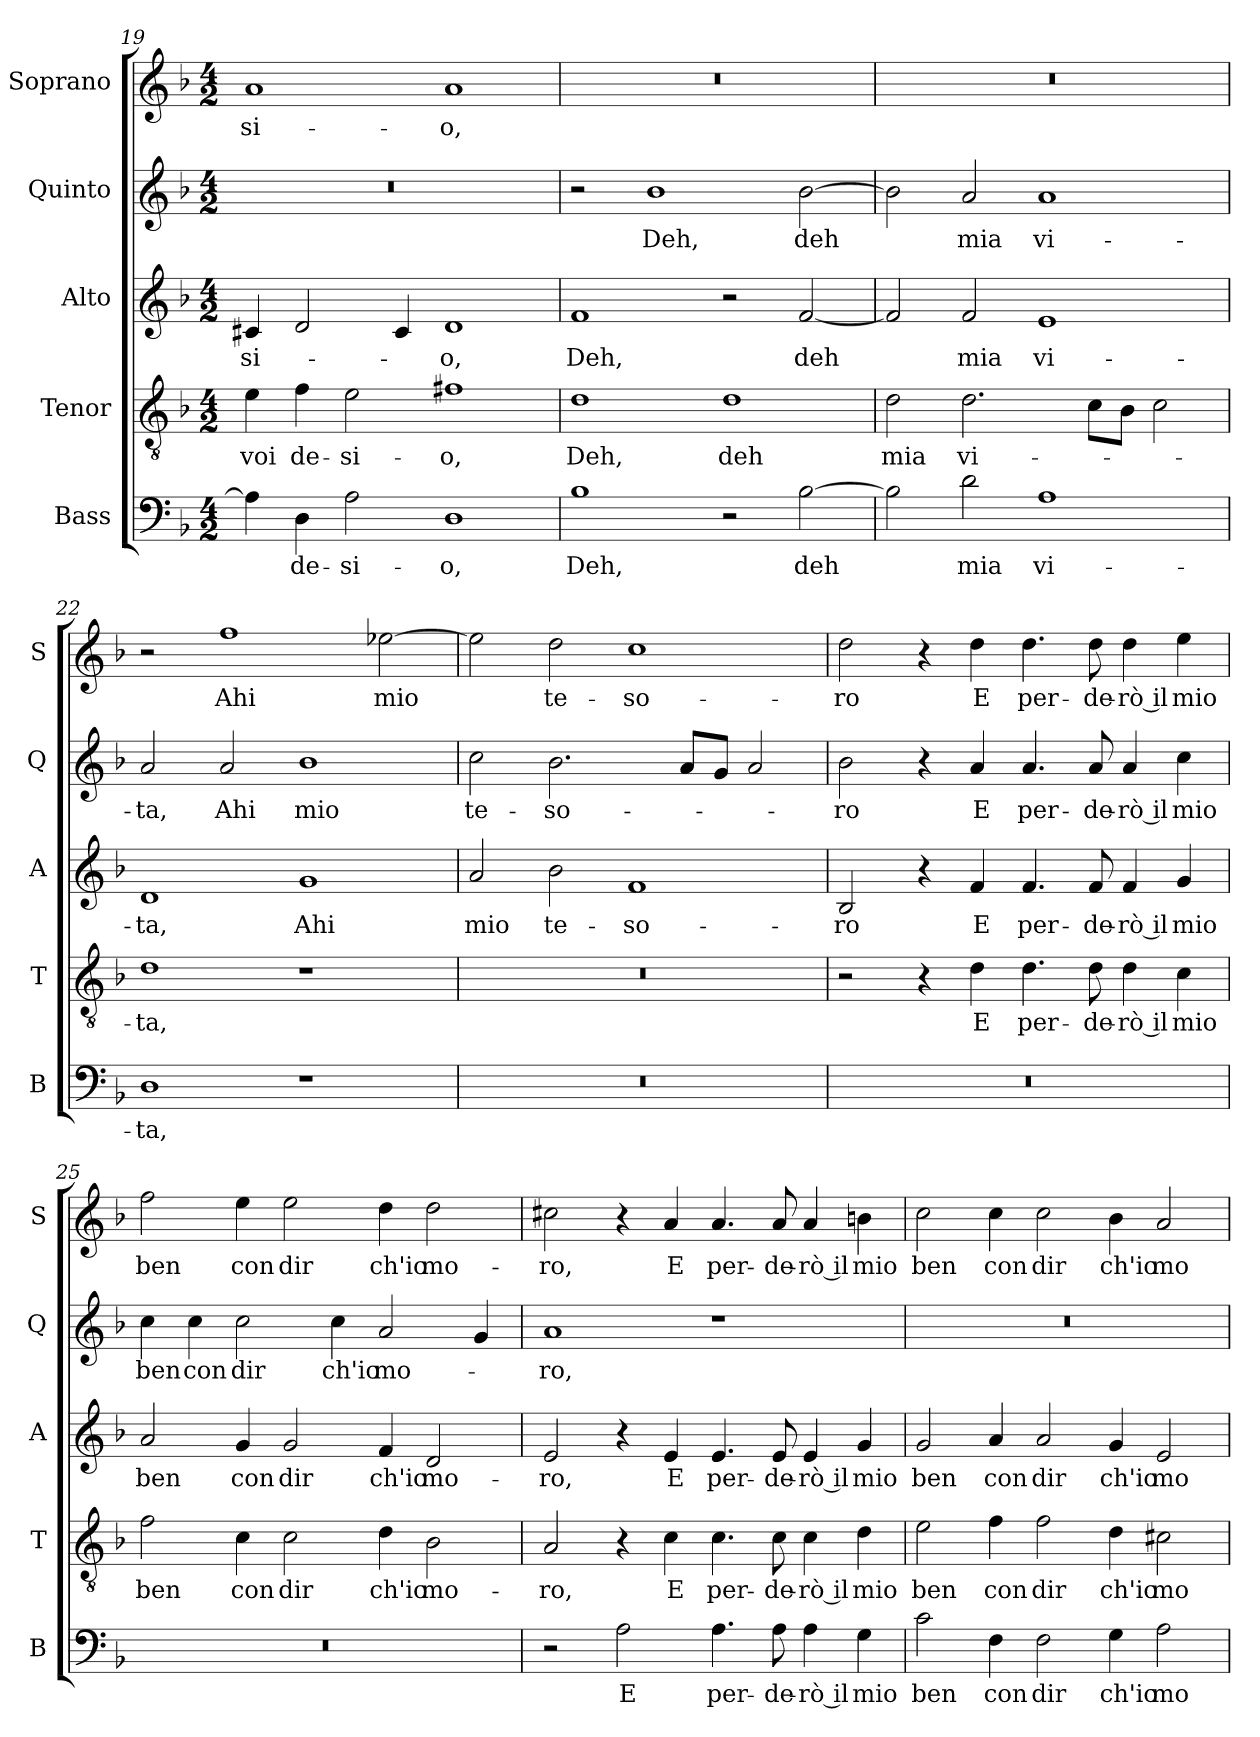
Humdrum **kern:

**kern	**text	**kern	**text	**kern	**text	**kern	**text	**kern	**text
*part5	*part5	*part4	*part4	*part3	*part3	*part2	*part2	*part1	*part1
*staff5	*staff5	*staff4	*staff4	*staff3	*staff3	*staff2	*staff2	*staff1	*staff1
*I"Bass	*	*I"Tenor	*	*I"Alto	*	*I"Quinto	*	*I"Soprano	*
*I'B	*	*I'T	*	*I'A	*	*I'Q	*	*I'S	*
*clefF4	*	*clefGv2	*	*clefG2	*	*clefG2	*	*clefG2	*
*k[b-]	*	*k[b-]	*	*k[b-]	*	*k[b-]	*	*k[b-]	*
*F:	*	*F:	*	*F:	*	*F:	*	*F:	*
*M4/2	*	*M4/2	*	*M4/2	*	*M4/2	*	*M4/2	*
=19	=19	=19	=19	=19	=19	=19	=19	=19	=19
!	!	!	!LO:LY:b	!	!LO:LY:b	!	!	!	!LO:LY:b
4A\]	.	4e\	voi	4c#X/	-si-	0r	.	1a	-si-
!	!LO:LY:b	!	!LO:LY:b	!	!	!	!	!	!
4D\	de-	4f\	de-	2d/	.	.	.	.	.
!	!LO:LY:b	!	!LO:LY:b	!	!	!	!	!	!
2A\	-si-	2e\	-si-	.	.	.	.	.	.
.	.	.	.	4c#/	.	.	.	.	.
!	!LO:LY:b	!	!LO:LY:b	!	!LO:LY:b	!	!	!	!LO:LY:b
1D	-o,	1f#X	-o,	1d	-o,	.	.	1a	-o,
!!LO:LB:g=z
=20	=20	=20	=20	=20	=20	=20	=20	=20	=20
!	!LO:LY:b	!	!LO:LY:b	!	!LO:LY:b	!	!	!	!
1B-	Deh,	1d	Deh,	1f	Deh,	2r	.	0r	.
!	!	!	!	!	!	!	!LO:LY:b	!	!
.	.	.	.	.	.	1b-	Deh,	.	.
!	!	!	!LO:LY:b	!	!	!	!	!	!
2r	.	1d	deh	2r	.	.	.	.	.
!	!LO:LY:b	!	!	!	!LO:LY:b	!	!LO:LY:b	!	!
[2B-\	deh	.	.	[2f/	deh	[2b-\	deh	.	.
=21	=21	=21	=21	=21	=21	=21	=21	=21	=21
!	!	!	!LO:LY:b	!	!	!	!	!	!
2B-\]	.	2d\	mia	2f/]	.	2b-\]	.	0r	.
!	!LO:LY:b	!	!LO:LY:b	!	!LO:LY:b	!	!LO:LY:b	!	!
2d\	mia	2.d\	vi-	2f/	mia	2a/	mia	.	.
!	!LO:LY:b	!	!	!	!LO:LY:b	!	!LO:LY:b	!	!
1A	vi-	.	.	1e	vi-	1a	vi-	.	.
.	.	8c\L	.	.	.	.	.	.	.
.	.	8B-\J	.	.	.	.	.	.	.
.	.	2c\	.	.	.	.	.	.	.
=22	=22	=22	=22	=22	=22	=22	=22	=22	=22
!	!LO:LY:b	!	!LO:LY:b	!	!LO:LY:b	!	!LO:LY:b	!	!
1D	-ta,	1d	-ta,	1d	-ta,	2a/	-ta,	2r	.
!	!	!	!	!	!	!	!LO:LY:b	!	!LO:LY:b
.	.	.	.	.	.	2a/	Ahi	1ff	Ahi
!	!	!	!	!	!LO:LY:b	!	!LO:LY:b	!	!
1r	.	1r	.	1g	Ahi	1b-	mio	.	.
!	!	!	!	!	!	!	!	!	!LO:LY:b
.	.	.	.	.	.	.	.	[2ee-X\	mio
=23	=23	=23	=23	=23	=23	=23	=23	=23	=23
!	!	!	!	!	!LO:LY:b	!	!LO:LY:b	!	!
0r	.	0r	.	2a/	mio	2cc\	te-	2ee-\]	.
!	!	!	!	!	!LO:LY:b	!	!LO:LY:b	!	!LO:LY:b
.	.	.	.	2b-\	te-	2.b-\	-so-	2dd\	te-
!	!	!	!	!	!LO:LY:b	!	!	!	!LO:LY:b
.	.	.	.	1f	-so-	.	.	1cc	-so-
.	.	.	.	.	.	8a/L	.	.	.
.	.	.	.	.	.	8g/J	.	.	.
.	.	.	.	.	.	2a/	.	.	.
!!LO:LB:g=z
=24	=24	=24	=24	=24	=24	=24	=24	=24	=24
!	!	!	!	!	!LO:LY:b	!	!LO:LY:b	!	!LO:LY:b
0r	.	2r	.	2B-/	-ro	2b-\	-ro	2dd\	-ro
.	.	4r	.	4r	.	4r	.	4r	.
!	!	!	!LO:LY:b	!	!LO:LY:b	!	!LO:LY:b	!	!LO:LY:b
.	.	4d\	E	4f/	E	4a/	E	4dd\	E
!	!	!	!LO:LY:b	!	!LO:LY:b	!	!LO:LY:b	!	!LO:LY:b
.	.	4.d\	per-	4.f/	per-	4.a/	per-	4.dd\	per-
!	!	!	!LO:LY:b	!	!LO:LY:b	!	!LO:LY:b	!	!LO:LY:b
.	.	8d\	-de-	8f/	-de-	8a/	-de-	8dd\	-de-
!	!	!	!LO:LY:b	!	!LO:LY:b	!	!LO:LY:b	!	!LO:LY:b
.	.	4d\	-rò il	4f/	-rò il	4a/	-rò il	4dd\	-rò il
!	!	!	!LO:LY:b	!	!LO:LY:b	!	!LO:LY:b	!	!LO:LY:b
.	.	4c\	mio	4g/	mio	4cc\	mio	4ee\	mio
=25	=25	=25	=25	=25	=25	=25	=25	=25	=25
!	!	!	!LO:LY:b	!	!LO:LY:b	!	!LO:LY:b	!	!LO:LY:b
0r	.	2f\	ben	2a/	ben	4cc\	ben	2ff\	ben
!	!	!	!	!	!	!	!LO:LY:b	!	!
.	.	.	.	.	.	4cc\	con	.	.
!	!	!	!LO:LY:b	!	!LO:LY:b	!	!LO:LY:b	!	!LO:LY:b
.	.	4c\	con	4g/	con	2cc\	dir	4ee\	con
!	!	!	!LO:LY:b	!	!LO:LY:b	!	!	!	!LO:LY:b
.	.	2c\	dir	2g/	dir	.	.	2ee\	dir
!	!	!	!	!	!	!	!LO:LY:b	!	!
.	.	.	.	.	.	4cc\	ch'io	.	.
!	!	!	!LO:LY:b	!	!LO:LY:b	!	!LO:LY:b	!	!LO:LY:b
.	.	4d\	ch'io	4f/	ch'io	2a/	mo-	4dd\	ch'io
!	!	!	!LO:LY:b	!	!LO:LY:b	!	!	!	!LO:LY:b
.	.	2B-\	mo-	2d/	mo-	.	.	2dd\	mo-
.	.	.	.	.	.	4g/	.	.	.
=26	=26	=26	=26	=26	=26	=26	=26	=26	=26
!	!	!	!LO:LY:b	!	!LO:LY:b	!	!LO:LY:b	!	!LO:LY:b
2r	.	2A/	-ro,	2e/	-ro,	1a	-ro,	2cc#X\	-ro,
!	!LO:LY:b	!	!	!	!	!	!	!	!
2A\	E	4r	.	4r	.	.	.	4r	.
!	!	!	!LO:LY:b	!	!LO:LY:b	!	!	!	!LO:LY:b
.	.	4c\	E	4e/	E	.	.	4a/	E
!	!LO:LY:b	!	!LO:LY:b	!	!LO:LY:b	!	!	!	!LO:LY:b
4.A\	per-	4.c\	per-	4.e/	per-	1r	.	4.a/	per-
!	!LO:LY:b	!	!LO:LY:b	!	!LO:LY:b	!	!	!	!LO:LY:b
8A\	-de-	8c\	-de-	8e/	-de-	.	.	8a/	-de-
!	!LO:LY:b	!	!LO:LY:b	!	!LO:LY:b	!	!	!	!LO:LY:b
4A\	-rò il	4c\	-rò il	4e/	-rò il	.	.	4a/	-rò il
!	!LO:LY:b	!	!LO:LY:b	!	!LO:LY:b	!	!	!	!LO:LY:b
4G\	mio	4d\	mio	4g/	mio	.	.	4bn\	mio
!!LO:PB:g=z
=27	=27	=27	=27	=27	=27	=27	=27	=27	=27
!	!LO:LY:b	!	!LO:LY:b	!	!LO:LY:b	!	!	!	!LO:LY:b
2c\	ben	2e\	ben	2g/	ben	0r	.	2cc\	ben
!	!LO:LY:b	!	!LO:LY:b	!	!LO:LY:b	!	!	!	!LO:LY:b
4F\	con	4f\	con	4a/	con	.	.	4cc\	con
!	!LO:LY:b	!	!LO:LY:b	!	!LO:LY:b	!	!	!	!LO:LY:b
2F\	dir	2f\	dir	2a/	dir	.	.	2cc\	dir
!	!LO:LY:b	!	!LO:LY:b	!	!LO:LY:b	!	!	!	!LO:LY:b
4G\	ch'io	4d\	ch'io	4g/	ch'io	.	.	4b-\	ch'io
!	!LO:LY:b	!	!LO:LY:b	!	!LO:LY:b	!	!	!	!LO:LY:b
2A\	mo-	2c#X\	mo-	2e/	mo-	.	.	2a/	mo-
=	=	=	=	=	=	=	=	=	=
*-	*-	*-	*-	*-	*-	*-	*-	*-	*-
